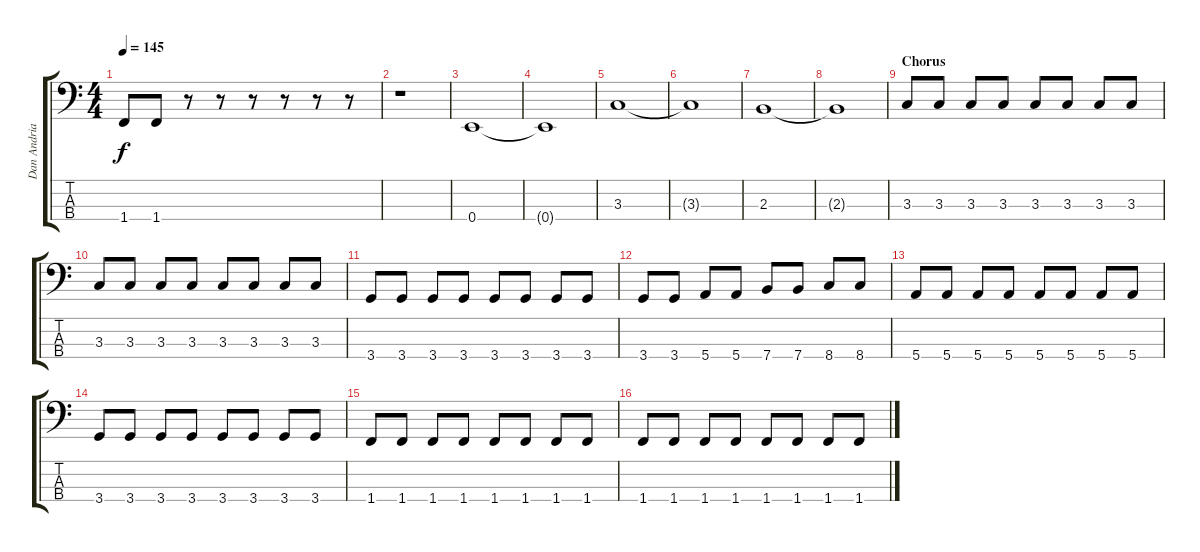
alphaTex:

\track ("Dan Andriano - Bass" "Dan Andria") {instrument electricbasspick}
\staff {score tabs}
\tuning (G2 D2 A1 E1) {hide}
\ts (4 4)
\tempo 145
\clef f4
\ks c
1.4.8{dy f} 1.4.8 r.8 r.8 r.8 r.8 r.8 r.8 |
r.1 |
0.4.1 |
0.4{t}.1 |
3.3.1 |
3.3{t}.1 |
2.3.1 |
2.3{t}.1 |
\section ("" "Chorus")
3.3.8 3.3.8 3.3.8 3.3.8 3.3.8 3.3.8 3.3.8 3.3.8 |
3.3.8 3.3.8 3.3.8 3.3.8 3.3.8 3.3.8 3.3.8 3.3.8 |
3.4.8 3.4.8 3.4.8 3.4.8 3.4.8 3.4.8 3.4.8 3.4.8 |
3.4.8 3.4.8 5.4.8 5.4.8 7.4.8 7.4.8 8.4.8 8.4.8 |
5.4.8 5.4.8 5.4.8 5.4.8 5.4.8 5.4.8 5.4.8 5.4.8 |
3.4.8 3.4.8 3.4.8 3.4.8 3.4.8 3.4.8 3.4.8 3.4.8 |
1.4.8 1.4.8 1.4.8 1.4.8 1.4.8 1.4.8 1.4.8 1.4.8 |
1.4.8 1.4.8 1.4.8 1.4.8 1.4.8 1.4.8 1.4.8 1.4.8
